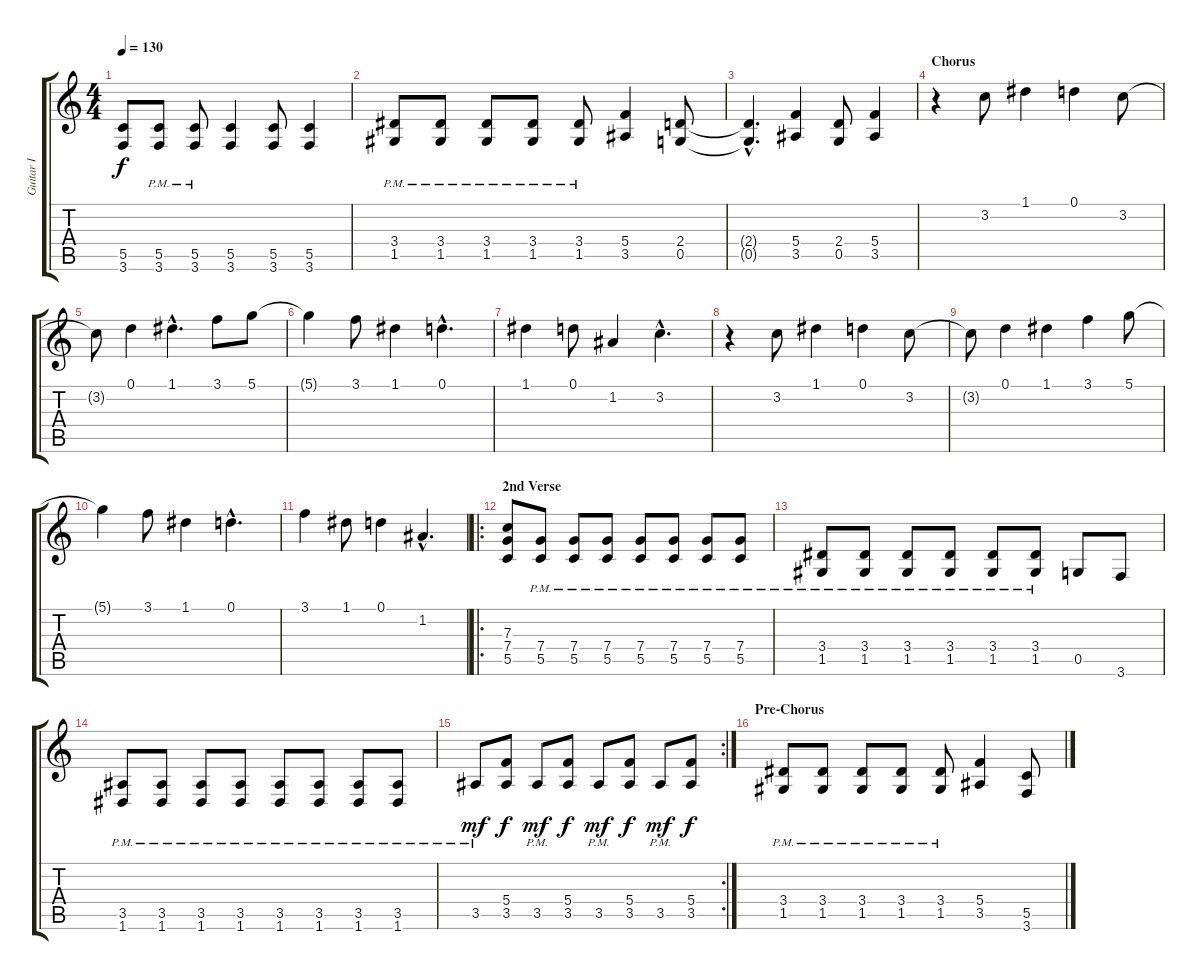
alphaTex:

\track ("Guitar I" "Guitar I") {instrument distortionguitar}
\staff {score tabs}
\tuning (D4 A3 F3 C3 G2 D2) {hide}
\ts (4 4)
\tempo 130
\clef g2
\ks c
(5.5{t} 3.6{t}).8{dy f} (5.5{pm} 3.6{pm}).8 (5.5{pm} 3.6{pm}).8 (5.5 3.6).4 (5.5 3.6).8 (5.5 3.6).4 |
(3.4{pm} 1.5{pm}).8 (3.4{pm} 1.5{pm}).8 (3.4{pm} 1.5{pm}).8 (3.4{pm} 1.5{pm}).8 (3.4{pm} 1.5{pm}).8 (5.4 3.5).4 (2.4 0.5).8 |
(2.4{hac t} 0.5{hac t}).4{d} (5.4 3.5).4 (2.4 0.5).8 (5.4 3.5).4 |
\section ("" "Chorus")
r.4 3.2.8 1.1.4 0.1.4 3.2.8 |
3.2{t}.8 0.1.4 1.1{hac}.4{d} 3.1.8 5.1.8 |
5.1{t}.4 3.1.8 1.1.4 0.1{hac}.4{d} |
1.1.4 0.1.8 1.2.4 3.2{hac}.4{d} |
r.4 3.2.8 1.1.4 0.1.4 3.2.8 |
3.2{t}.8 0.1.4 1.1.4 3.1.4 5.1.8 |
5.1{t}.4 3.1.8 1.1.4 0.1{hac}.4{d} |
3.1.4 1.1.8 0.1.4 1.2{hac}.4{d} |
\ro
\section ("" "2nd Verse")
(7.3 7.4 5.5).8 (7.4{pm} 5.5{pm}).8 (7.4{pm} 5.5{pm}).8 (7.4{pm} 5.5{pm}).8 (7.4{pm} 5.5{pm}).8 (7.4{pm} 5.5{pm}).8 (7.4{pm} 5.5{pm}).8 (7.4{pm} 5.5{pm}).8 |
(3.4{pm} 1.5{pm}).8 (3.4{pm} 1.5{pm}).8 (3.4{pm} 1.5{pm}).8 (3.4{pm} 1.5{pm}).8 (3.4{pm} 1.5{pm}).8 (3.4{pm} 1.5{pm}).8 0.5.8 3.6.8 |
(3.5{pm} 1.6{pm}).8 (3.5{pm} 1.6{pm}).8 (3.5{pm} 1.6{pm}).8 (3.5{pm} 1.6{pm}).8 (3.5{pm} 1.6{pm}).8 (3.5{pm} 1.6{pm}).8 (3.5{pm} 1.6{pm}).8 (3.5{pm} 1.6{pm}).8 |
\rc 2
3.5{pm}.8{dy mf} (5.4 3.5).8{dy f} 3.5{pm}.8{dy mf} (5.4 3.5).8{dy f} 3.5{pm}.8{dy mf} (5.4 3.5).8{dy f} 3.5{pm}.8{dy mf} (5.4 3.5).8{dy f} |
\section ("" "Pre-Chorus")
(3.4{pm} 1.5{pm}).8 (3.4{pm} 1.5{pm}).8 (3.4{pm} 1.5{pm}).8 (3.4{pm} 1.5{pm}).8 (3.4{pm} 1.5{pm}).8 (5.4 3.5).4 (5.5 3.6).8
